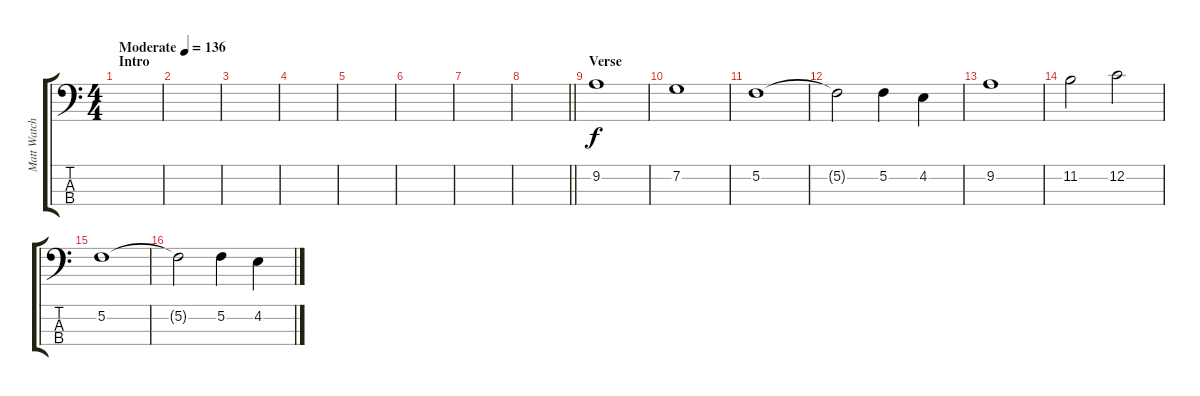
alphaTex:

\track ("Matt Watcher [Bass]" "Matt Watch") {instrument electricbassfinger}
\staff {score tabs}
\tuning (F2 C2 G1 D1) {hide}
\ts (4 4)
\section ("" "Intro")
\tempo (136 "Moderate")
\clef f4
\ks c
|
|
|
|
|
|
|
\barLineRight lightlight
|
\section ("" "Verse")
9.2.1 |
7.2.1 |
5.2.1 |
5.2{t}.2 5.2.4 4.2.4 |
9.2.1 |
11.2.2 12.2.2 |
5.2.1 |
5.2{t}.2 5.2.4 4.2.4
